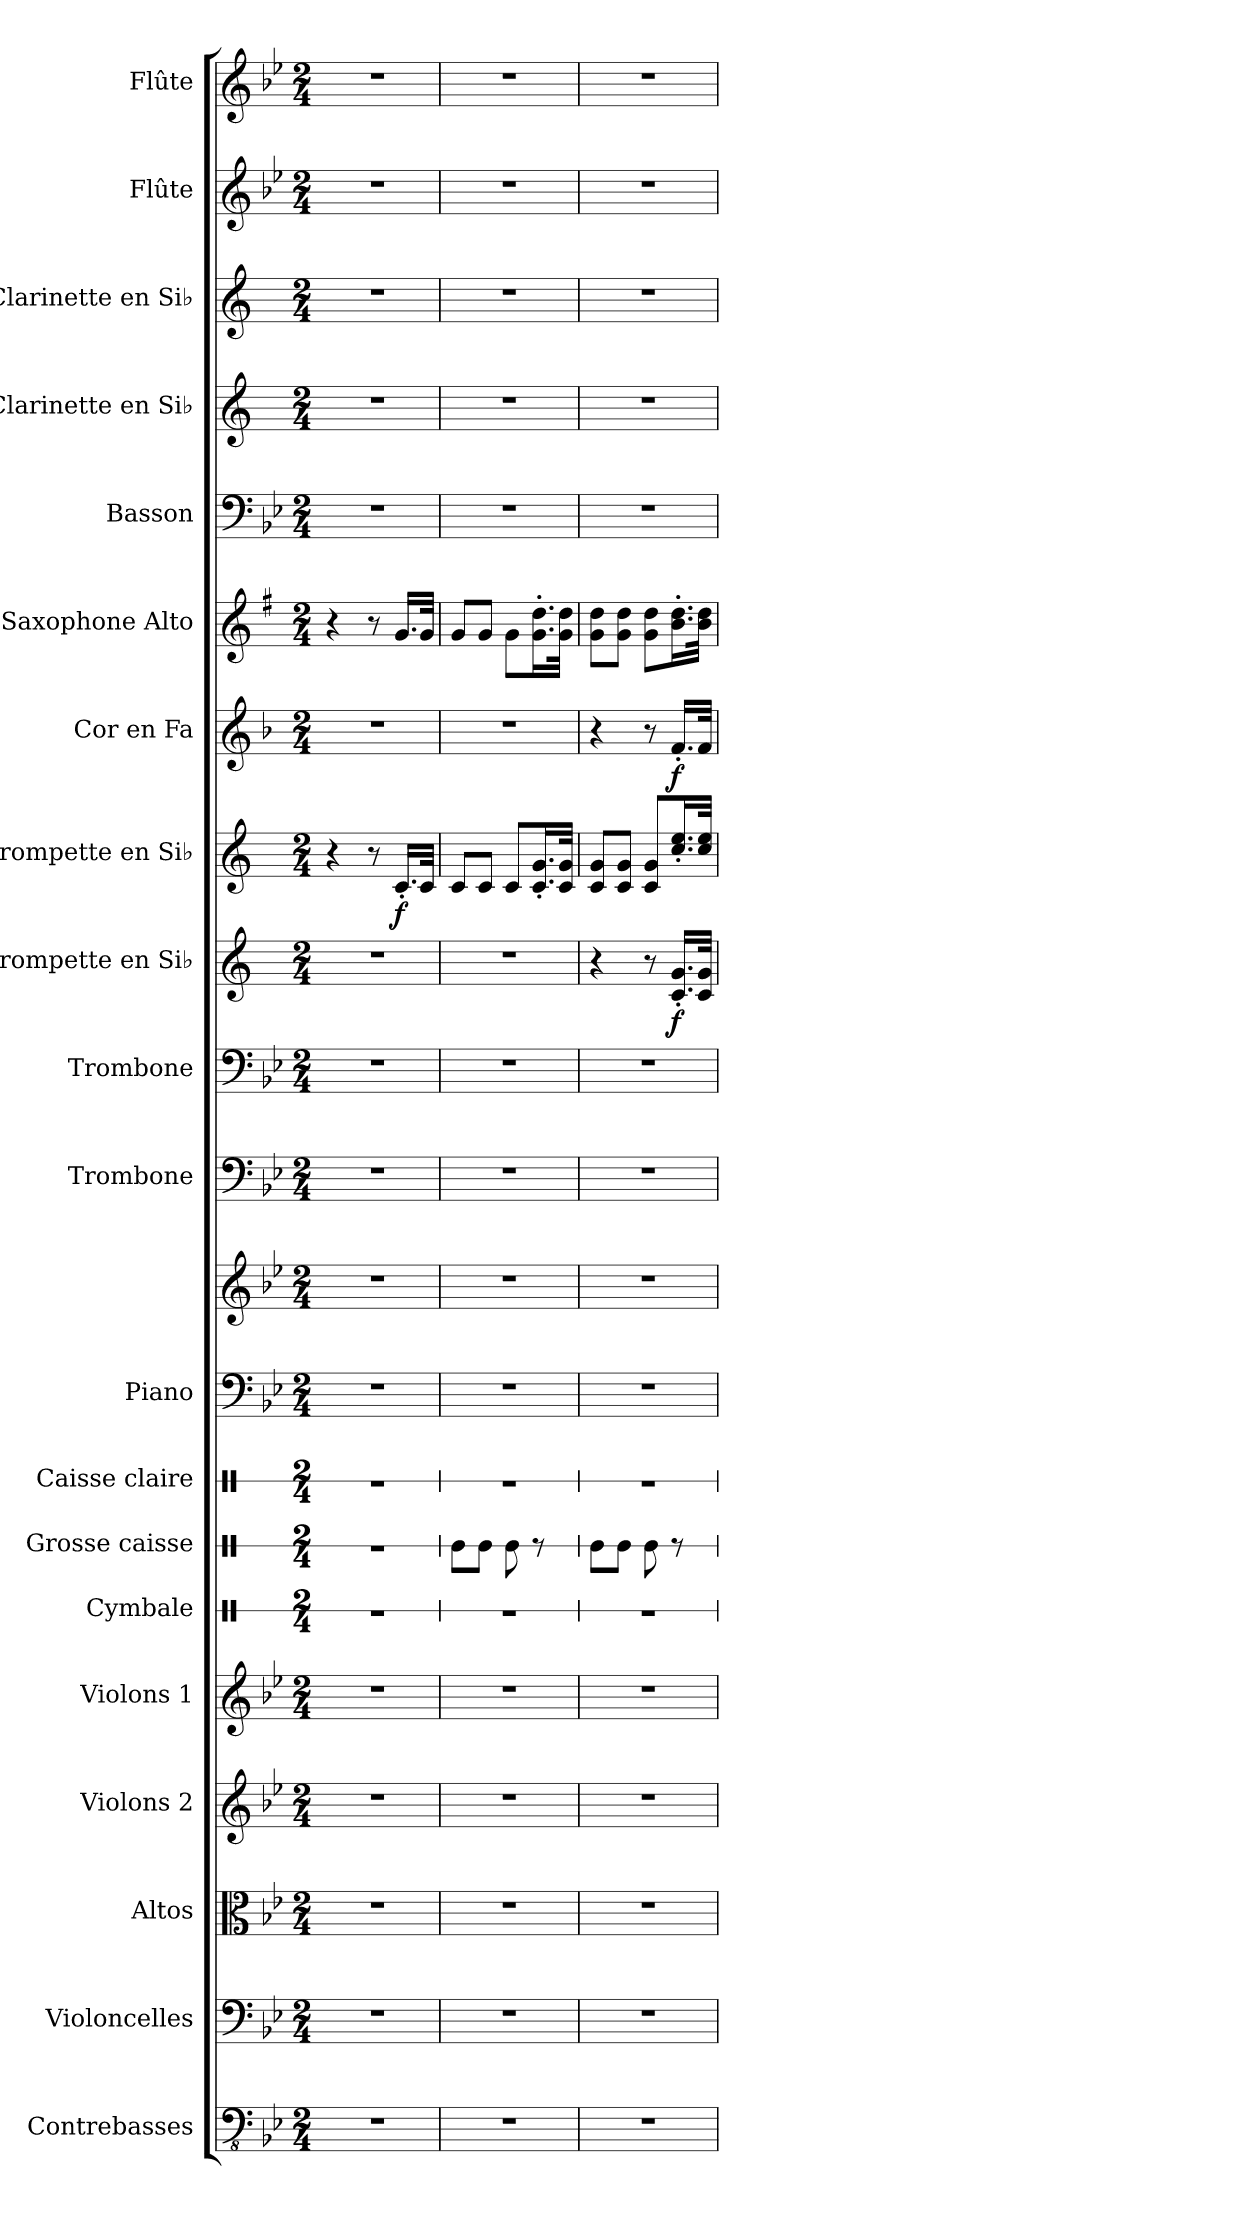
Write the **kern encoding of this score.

**kern	**kern	**kern	**kern	**kern	**kern	**kern	**kern	**kern	**kern	**kern	**kern	**kern	**dynam	**kern	**dynam	**kern	**dynam	**kern	**kern	**kern	**kern	**kern	**kern
*part20	*part19	*part18	*part17	*part16	*part15	*part14	*part13	*part12	*part12	*part11	*part10	*part9	*part9	*part8	*part8	*part7	*part7	*part6	*part5	*part4	*part3	*part2	*part1
*staff21	*staff20	*staff19	*staff18	*staff17	*staff16	*staff15	*staff14	*staff13	*staff12	*staff11	*staff10	*staff9	*staff9	*staff8	*staff8	*staff7	*staff7	*staff6	*staff5	*staff4	*staff3	*staff2	*staff1
*I"Contrebasses	*I"Violoncelles	*I"Altos	*I"Violons 2	*I"Violons 1	*I"Cymbale	*I"Grosse caisse	*I"Caisse claire	*I"Piano	*	*I"Trombone	*I"Trombone	*I"Trompette en Si♭	*	*I"Trompette en Si♭	*	*I"Cor en Fa	*	*I"Saxophone Alto	*I"Basson	*I"Clarinette en Si♭	*I"Clarinette en Si♭	*I"Flûte	*I"Flûte
*I'Cbs.	*I'Vcs.	*I'Alt.	*I'Vlns. 2	*I'Vlns.1	*I'Cym.	*I'Gr. C.	*I'C.Cl.	*I'Pia.	*	*I'Tbn.	*I'Tbn.	*I'Tromp. Si♭	*	*I'Tromp. Si♭	*	*I'Cor Fa	*	*I'Sax. A.	*I'Bsn.	*I'Clar. Si♭	*I'Clar. Si♭	*I'Fl.	*I'Fl.
*	*	*	*	*	*stria1	*stria1	*stria1	*	*	*	*	*	*	*	*	*	*	*	*	*	*	*	*
*clefFv4	*clefF4	*clefC3	*clefG2	*clefG2	*clefX	*clefX	*clefX	*clefF4	*clefG2	*clefF4	*clefF4	*clefG2	*	*clefG2	*	*clefG2	*	*clefG2	*clefF4	*clefG2	*clefG2	*clefG2	*clefG2
*	*	*	*	*	*	*	*	*	*	*	*	*ITrd1c2	*	*ITrd1c2	*	*ITrd4c7	*	*ITrd5c9	*	*ITrd1c2	*ITrd1c2	*	*
*k[b-e-]	*k[b-e-]	*k[b-e-]	*k[b-e-]	*k[b-e-]	*k[]	*k[]	*k[]	*k[b-e-]	*k[b-e-]	*k[b-e-]	*k[b-e-]	*k[b-e-]	*	*k[b-e-]	*	*k[b-e-]	*	*k[b-e-]	*k[b-e-]	*k[b-e-]	*k[b-e-]	*k[b-e-]	*k[b-e-]
*M2/4	*M2/4	*M2/4	*M2/4	*M2/4	*M2/4	*M2/4	*M2/4	*M2/4	*M2/4	*M2/4	*M2/4	*M2/4	*	*M2/4	*	*M2/4	*	*M2/4	*M2/4	*M2/4	*M2/4	*M2/4	*M2/4
*MM72	*MM72	*MM72	*MM72	*MM72	*MM72	*MM72	*MM72	*MM72	*MM72	*MM72	*MM72	*MM72	*	*MM72	*	*MM72	*	*MM72	*MM72	*MM72	*MM72	*MM72	*MM72
=	=	=	=	=	=	=	=	=	=	=	=	=	=	=	=	=	=	=	=	=	=	=	=
2r	2r	2r	2r	2r	2r	2r	2r	2r	2r	2r	2r	2r	.	4r	.	2r	.	4r	2r	2r	2r	2r	2r
.	.	.	.	.	.	.	.	.	.	.	.	.	.	8r	.	.	.	8r	.	.	.	.	.
!	!	!	!	!	!	!	!	!	!	!	!	!	!	!	!LO:DY:b	!	!	!	!	!	!	!	!
.	.	.	.	.	.	.	.	.	.	.	.	.	.	16.B-'/LL	f	.	.	16.B-/LL	.	.	.	.	.
.	.	.	.	.	.	.	.	.	.	.	.	.	.	32B-/JJk	.	.	.	32B-/JJk	.	.	.	.	.
=1	=1	=1	=1	=1	=1	=1	=1	=1	=1	=1	=1	=1	=1	=1	=1	=1	=1	=1	=1	=1	=1	=1	=1
2r	2r	2r	2r	2r	2r	8Re\L	2r	2r	2r	2r	2r	2r	.	8B-/L	.	2r	.	8B-/L	2r	2r	2r	2r	2r
.	.	.	.	.	.	8Re\J	.	.	.	.	.	.	.	8B-/J	.	.	.	8B-/J	.	.	.	.	.
.	.	.	.	.	.	8Re\	.	.	.	.	.	.	.	8B-/L	.	.	.	8B-\L	.	.	.	.	.
.	.	.	.	.	.	8r	.	.	.	.	.	.	.	16.B-/' 16.f/'L	.	.	.	16.B-\' 16.f\'L	.	.	.	.	.
.	.	.	.	.	.	.	.	.	.	.	.	.	.	32B-/ 32f/JJk	.	.	.	32B-\ 32f\JJk	.	.	.	.	.
=2	=2	=2	=2	=2	=2	=2	=2	=2	=2	=2	=2	=2	=2	=2	=2	=2	=2	=2	=2	=2	=2	=2	=2
2r	2r	2r	2r	2r	2r	8Re\L	2r	2r	2r	2r	2r	4r	.	8B-/ 8f/L	.	4r	.	8B-\ 8f\L	2r	2r	2r	2r	2r
.	.	.	.	.	.	8Re\J	.	.	.	.	.	.	.	8B-/ 8f/J	.	.	.	8B-\ 8f\J	.	.	.	.	.
.	.	.	.	.	.	8Re\	.	.	.	.	.	8r	.	8B-/ 8f/L	.	8r	.	8B-\ 8f\L	.	.	.	.	.
!	!	!	!	!	!	!	!	!	!	!	!	!	!LO:DY:b	!	!	!	!LO:DY:b	!	!	!	!	!	!
.	.	.	.	.	.	8r	.	.	.	.	.	16.B-/' 16.f/'LL	f	16.b-/' 16.dd/'L	.	16.B-'/LL	f	16.d\' 16.f\'L	.	.	.	.	.
.	.	.	.	.	.	.	.	.	.	.	.	32B-/ 32f/JJk	.	32b-/ 32dd/JJk	.	32B-/JJk	.	32d\ 32f\JJk	.	.	.	.	.
=	=	=	=	=	=	=	=	=	=	=	=	=	=	=	=	=	=	=	=	=	=	=	=
*-	*-	*-	*-	*-	*-	*-	*-	*-	*-	*-	*-	*-	*-	*-	*-	*-	*-	*-	*-	*-	*-	*-	*-
